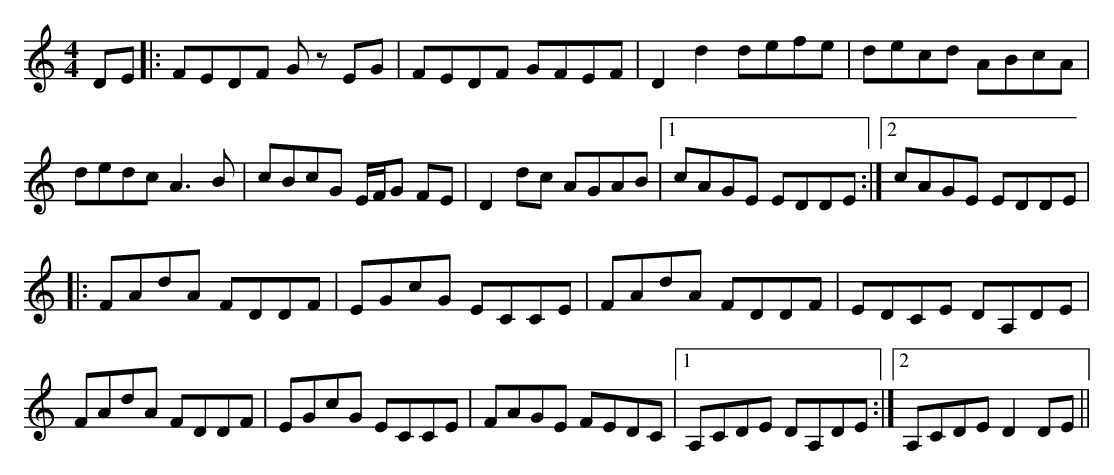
X:1
M:4/4
K:Ddor
DE|:FEDF Gz EG|FEDF GFEF|D2 d2 defe|decd ABcA|
dedc A3B|cBcG E/2F/2G FE|D2 dc AGAB|1 cAGE EDDE:|2 cAGE EDDE|
|:FAdA FDDF|EGcG ECCE|FAdA FDDF|EDCE DA,DE|
FAdA FDDF|EGcG ECCE|FAGE FEDC|1 A,CDE DA,DE:|2 A,CDE D2DE||
